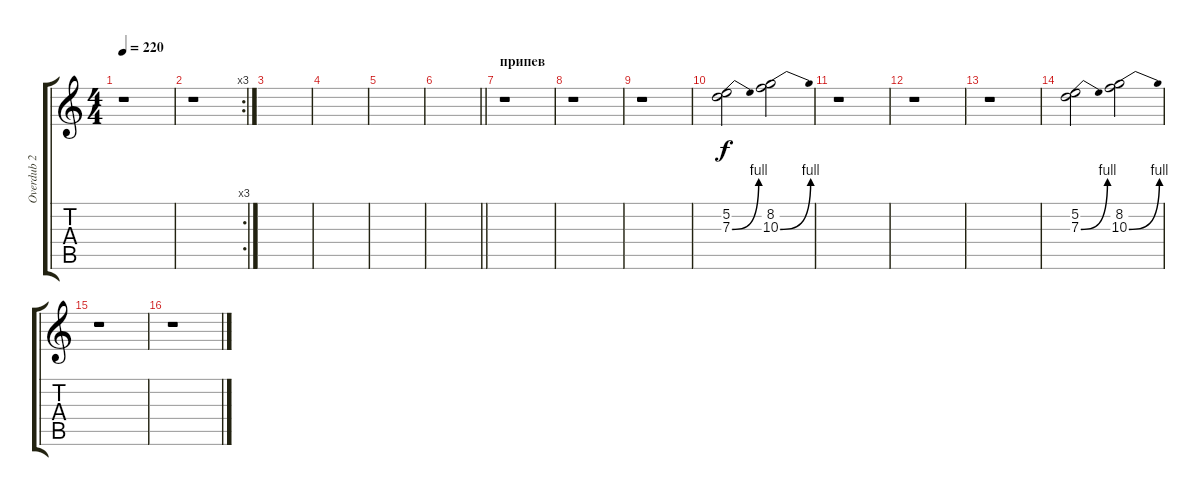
\track ("Overdub 2" "Overdub 2") {instrument distortionguitar}
\staff {score tabs}
\tuning (E4 B3 G3 D3 A2 E2) {hide}
\ts (4 4)
\tempo 220
\clef g2
\ks c
r.1{dy f} |
\rc 3
r.1 |
|
|
|
\barLineRight lightlight
|
\section ("" "припев")
r.1 |
r.1 |
r.1 |
(5.2 7.3{be (bend 0 0 60 4)}).2 (8.2 10.3{be (bend 0 0 60 4)}).2 |
r.1 |
r.1 |
r.1 |
(5.2 7.3{be (bend 0 0 60 4)}).2 (8.2 10.3{be (bend 0 0 60 4)}).2 |
r.1 |
r.1
